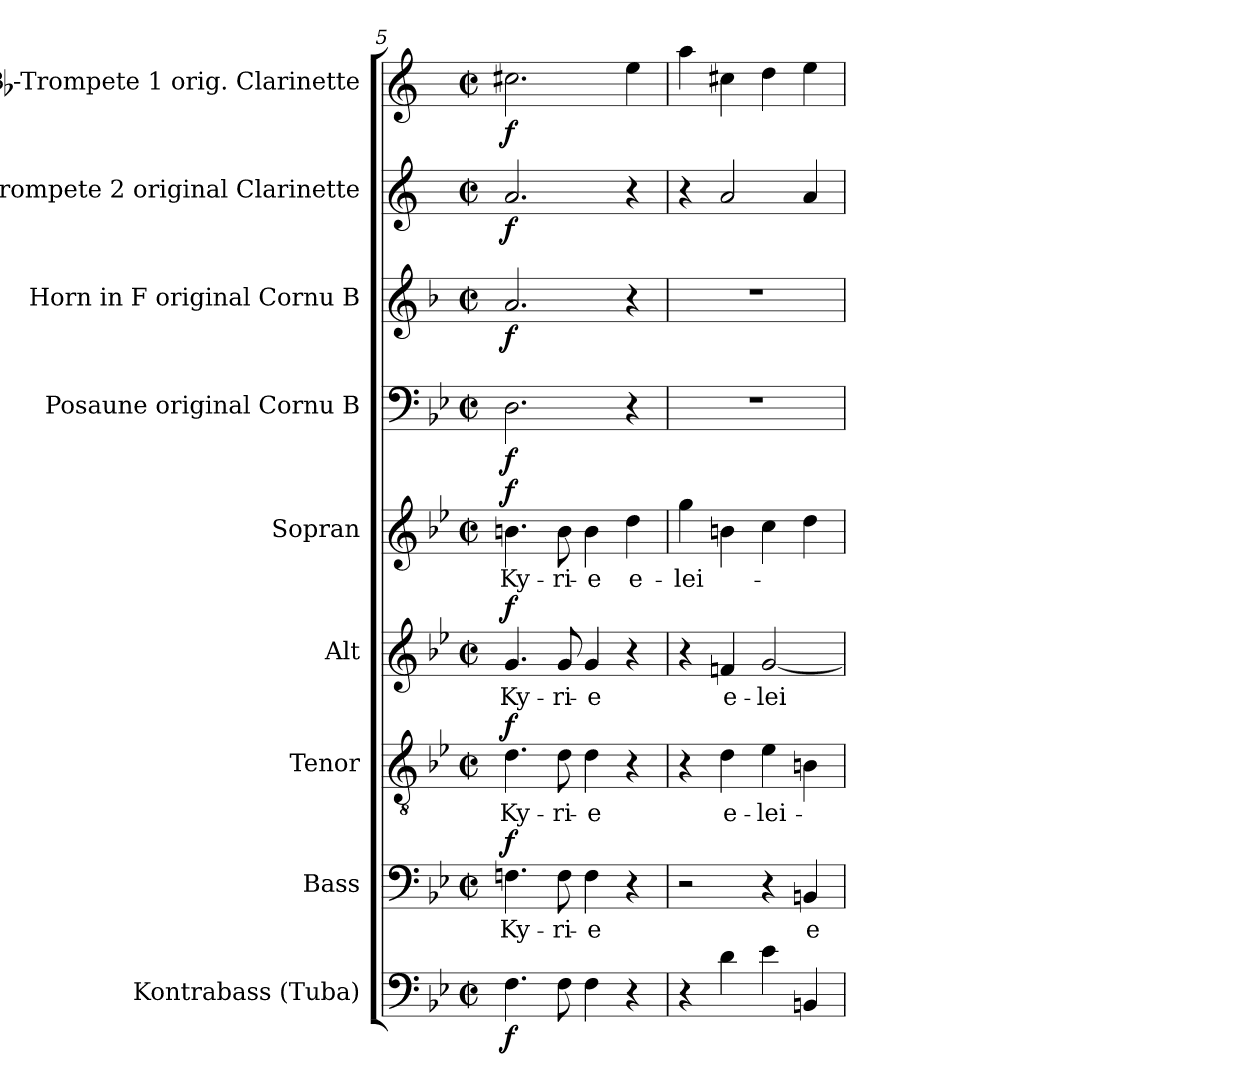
**kern	**dynam	**kern	**text	**dynam	**kern	**text	**dynam	**kern	**text	**dynam	**kern	**text	**dynam	**kern	**dynam	**kern	**dynam	**kern	**dynam	**kern	**dynam
*part9	*part9	*part8	*part8	*part8	*part7	*part7	*part7	*part6	*part6	*part6	*part5	*part5	*part5	*part4	*part4	*part3	*part3	*part2	*part2	*part1	*part1
*staff9	*staff9	*staff8	*staff8	*staff8	*staff7	*staff7	*staff7	*staff6	*staff6	*staff6	*staff5	*staff5	*staff5	*staff4	*staff4	*staff3	*staff3	*staff2	*staff2	*staff1	*staff1
*I"Kontrabass (Tuba)	*	*I"Bass	*	*	*I"Tenor	*	*	*I"Alt	*	*	*I"Sopran	*	*	*I"Posaune original Cornu B	*	*I"Horn in F original Cornu B	*	*I"Bb-Trompete 2 original Clarinette	*	*I"Bb-Trompete 1 orig. Clarinette	*
*I'Kb.	*	*I'B.	*	*	*I'T.	*	*	*I'A.	*	*	*I'S.	*	*	*I'Pos.	*	*I'Hrn.	*	*I'Bb Trp. 2	*	*I'Bb Trp. 1	*
!!LO:PB:g=z
*clefF4	*	*clefF4	*	*	*clefGv2	*	*	*clefG2	*	*	*clefG2	*	*	*clefF4	*	*clefG2	*	*clefG2	*	*clefG2	*
*ITrd7c12	*	*	*	*	*	*	*	*	*	*	*	*	*	*	*	*ITrd4c7	*	*ITrd1c2	*	*ITrd1c2	*
*k[b-e-]	*	*k[b-e-]	*	*	*k[b-e-]	*	*	*k[b-e-]	*	*	*k[b-e-]	*	*	*k[b-e-]	*	*k[b-e-]	*	*k[b-e-]	*	*k[b-e-]	*
*B-:	*	*B-:	*	*	*B-:	*	*	*B-:	*	*	*B-:	*	*	*B-:	*	*B-:	*	*B-:	*	*B-:	*
*M2/2	*	*M2/2	*	*	*M2/2	*	*	*M2/2	*	*	*M2/2	*	*	*M2/2	*	*M2/2	*	*M2/2	*	*M2/2	*
*met(c|)	*	*met(c|)	*	*	*met(c|)	*	*	*met(c|)	*	*	*met(c|)	*	*	*met(c|)	*	*met(c|)	*	*met(c|)	*	*met(c|)	*
=5	=5	=5	=5	=5	=5	=5	=5	=5	=5	=5	=5	=5	=5	=5	=5	=5	=5	=5	=5	=5	=5
!	!LO:DY:b	!	!LO:LY:b	!LO:DY:a	!	!LO:LY:b	!LO:DY:a	!	!LO:LY:b	!LO:DY:a	!	!LO:LY:b	!LO:DY:a	!	!LO:DY:b	!	!LO:DY:b	!	!LO:DY:b	!	!LO:DY:b
4.FF\	f	4.Fn\	Ky-	f	4.d\	Ky-	f	4.g/	Ky-	f	4.bn\	Ky-	f	2.D\	f	2.d/	f	2.g/	f	2.bn\	f
!	!	!	!LO:LY:b	!	!	!LO:LY:b	!	!	!LO:LY:b	!	!	!LO:LY:b	!	!	!	!	!	!	!	!	!
8FF\	.	8F\	-ri-	.	8d\	-ri-	.	8g/	-ri-	.	8b\	-ri-	.	.	.	.	.	.	.	.	.
!	!	!	!LO:LY:b	!	!	!LO:LY:b	!	!	!LO:LY:b	!	!	!LO:LY:b	!	!	!	!	!	!	!	!	!
4FF\	.	4F\	-e	.	4d\	-e	.	4g/	-e	.	4b\	-e	.	.	.	.	.	.	.	.	.
!	!	!	!	!	!	!	!	!	!	!	!	!LO:LY:b	!	!	!	!	!	!	!	!	!
4r	.	4r	.	.	4r	.	.	4r	.	.	4dd\	e-	.	4r	.	4r	.	4r	.	4dd\	.
=6	=6	=6	=6	=6	=6	=6	=6	=6	=6	=6	=6	=6	=6	=6	=6	=6	=6	=6	=6	=6	=6
!	!	!	!	!	!	!	!	!	!	!	!	!LO:LY:b	!	!	!	!	!	!	!	!	!
4r	.	2r	.	.	4r	.	.	4r	.	.	4gg\	-lei-	.	1r	.	1r	.	4r	.	4gg\	.
!	!	!	!	!	!	!LO:LY:b	!	!	!LO:LY:b	!	!	!	!	!	!	!	!	!	!	!	!
4D\	.	.	.	.	4d\	e-	.	4fn/	e-	.	4bn\	.	.	.	.	.	.	2g/	.	4bn\	.
!	!	!	!	!	!	!LO:LY:b	!	!	!LO:LY:b	!	!	!	!	!	!	!	!	!	!	!	!
4E-\	.	4r	.	.	4e-\	-lei-	.	[2g/	-lei-	.	4cc\	.	.	.	.	.	.	.	.	4cc\	.
!	!	!	!LO:LY:b	!	!	!	!	!	!	!	!	!	!	!	!	!	!	!	!	!	!
4BBBn/	.	4BBn/	e-	.	4Bn\	.	.	.	.	.	4dd\	.	.	.	.	.	.	4g/	.	4dd\	.
=	=	=	=	=	=	=	=	=	=	=	=	=	=	=	=	=	=	=	=	=	=
*-	*-	*-	*-	*-	*-	*-	*-	*-	*-	*-	*-	*-	*-	*-	*-	*-	*-	*-	*-	*-	*-
